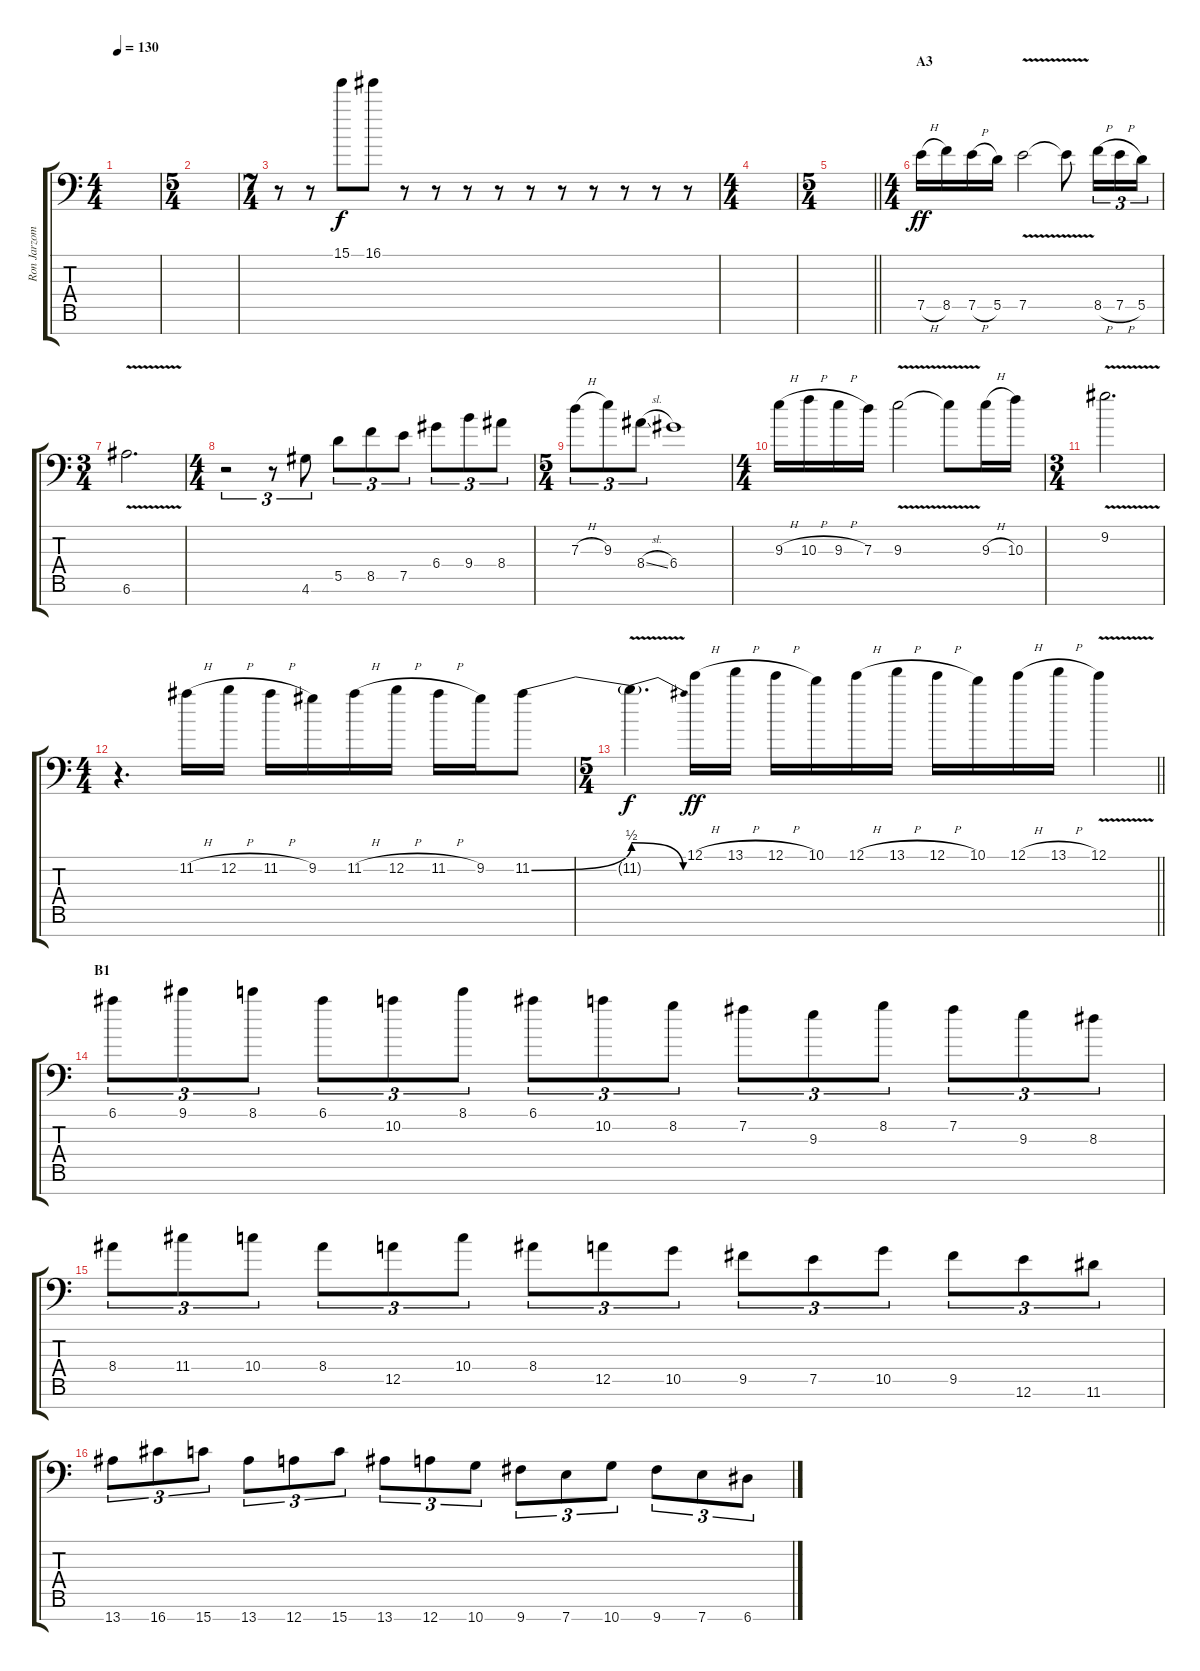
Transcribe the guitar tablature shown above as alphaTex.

\track ("Ron Jarzombek Lead 1" "Ron Jarzom") {instrument overdrivenguitar}
\staff {score tabs}
\tuning (E4 B3 G3 D3 A2 E2 A1) {hide}
\ts (4 4)
\tempo 130
\clef f4
\ks c
|
\ts (5 4)
|
\ts (7 4)
r.8 r.8 15.1.8 16.1.8 r.8 r.8 r.8 r.8 r.8 r.8 r.8 r.8 r.8 r.8 |
\ts (4 4)
|
\ts (5 4)
\barLineRight lightlight
|
\ts (4 4)
\section ("" "A3")
7.5{h}.16{dy ff} 8.5.16 7.5{h}.16 5.5.16 7.5{v}.2 7.5{t}.8 8.5{h}.16{tu (3 2)} 7.5{h}.16{tu (3 2)} 5.5.16{tu (3 2)} |
\ts (3 4)
6.6{v}.2{d} |
\ts (4 4)
r.2{tu (3 2)} r.8{tu (3 2)} 4.6.8{tu (3 2)} 5.5.8{tu (3 2)} 8.5.8{tu (3 2)} 7.5.8{tu (3 2)} 6.4.8{tu (3 2)} 9.4.8{tu (3 2)} 8.4.8{tu (3 2)} |
\ts (5 4)
7.3{h}.8{tu (3 2)} 9.3.8{tu (3 2)} 8.4{sl}.8{tu (3 2)} 6.4.1 |
\ts (4 4)
9.3{h}.16 10.3{h}.16 9.3{h}.16 7.3.16 9.3{v}.2 9.3{t}.8 9.3{h}.16 10.3.16 |
\ts (3 4)
9.2{v}.2{d} |
\ts (4 4)
r.4{d} 11.2{h}.16 12.2{h}.16 11.2{h}.16 9.2.16 11.2{h}.16 12.2{h}.16 11.2{h}.16 9.2.16 11.2{be (bend 0 0 60 2)}.8 |
\ts (5 4)
\barLineRight lightlight
11.2{be (release 0 2 60 0) v t}.4{d dy f} 12.1{h}.16{dy ff} 13.1{h}.16 12.1{h}.16 10.1.16 12.1{h}.16 13.1{h}.16 12.1{h}.16 10.1.16 12.1{h}.16 13.1{h}.16 12.1{v}.4 |
\section ("" "B1")
6.1.8{tu (3 2)} 9.1.8{tu (3 2)} 8.1.8{tu (3 2)} 6.1.8{tu (3 2)} 10.2.8{tu (3 2)} 8.1.8{tu (3 2)} 6.1.8{tu (3 2)} 10.2.8{tu (3 2)} 8.2.8{tu (3 2)} 7.2.8{tu (3 2)} 9.3.8{tu (3 2)} 8.2.8{tu (3 2)} 7.2.8{tu (3 2)} 9.3.8{tu (3 2)} 8.3.8{tu (3 2)} |
8.4.8{tu (3 2)} 11.4.8{tu (3 2)} 10.4.8{tu (3 2)} 8.4.8{tu (3 2)} 12.5.8{tu (3 2)} 10.4.8{tu (3 2)} 8.4.8{tu (3 2)} 12.5.8{tu (3 2)} 10.5.8{tu (3 2)} 9.5.8{tu (3 2)} 7.5.8{tu (3 2)} 10.5.8{tu (3 2)} 9.5.8{tu (3 2)} 12.6.8{tu (3 2)} 11.6.8{tu (3 2)} |
13.7.8{tu (3 2)} 16.7.8{tu (3 2)} 15.7.8{tu (3 2)} 13.7.8{tu (3 2)} 12.7.8{tu (3 2)} 15.7.8{tu (3 2)} 13.7.8{tu (3 2)} 12.7.8{tu (3 2)} 10.7.8{tu (3 2)} 9.7.8{tu (3 2)} 7.7.8{tu (3 2)} 10.7.8{tu (3 2)} 9.7.8{tu (3 2)} 7.7.8{tu (3 2)} 6.7.8{tu (3 2)}
